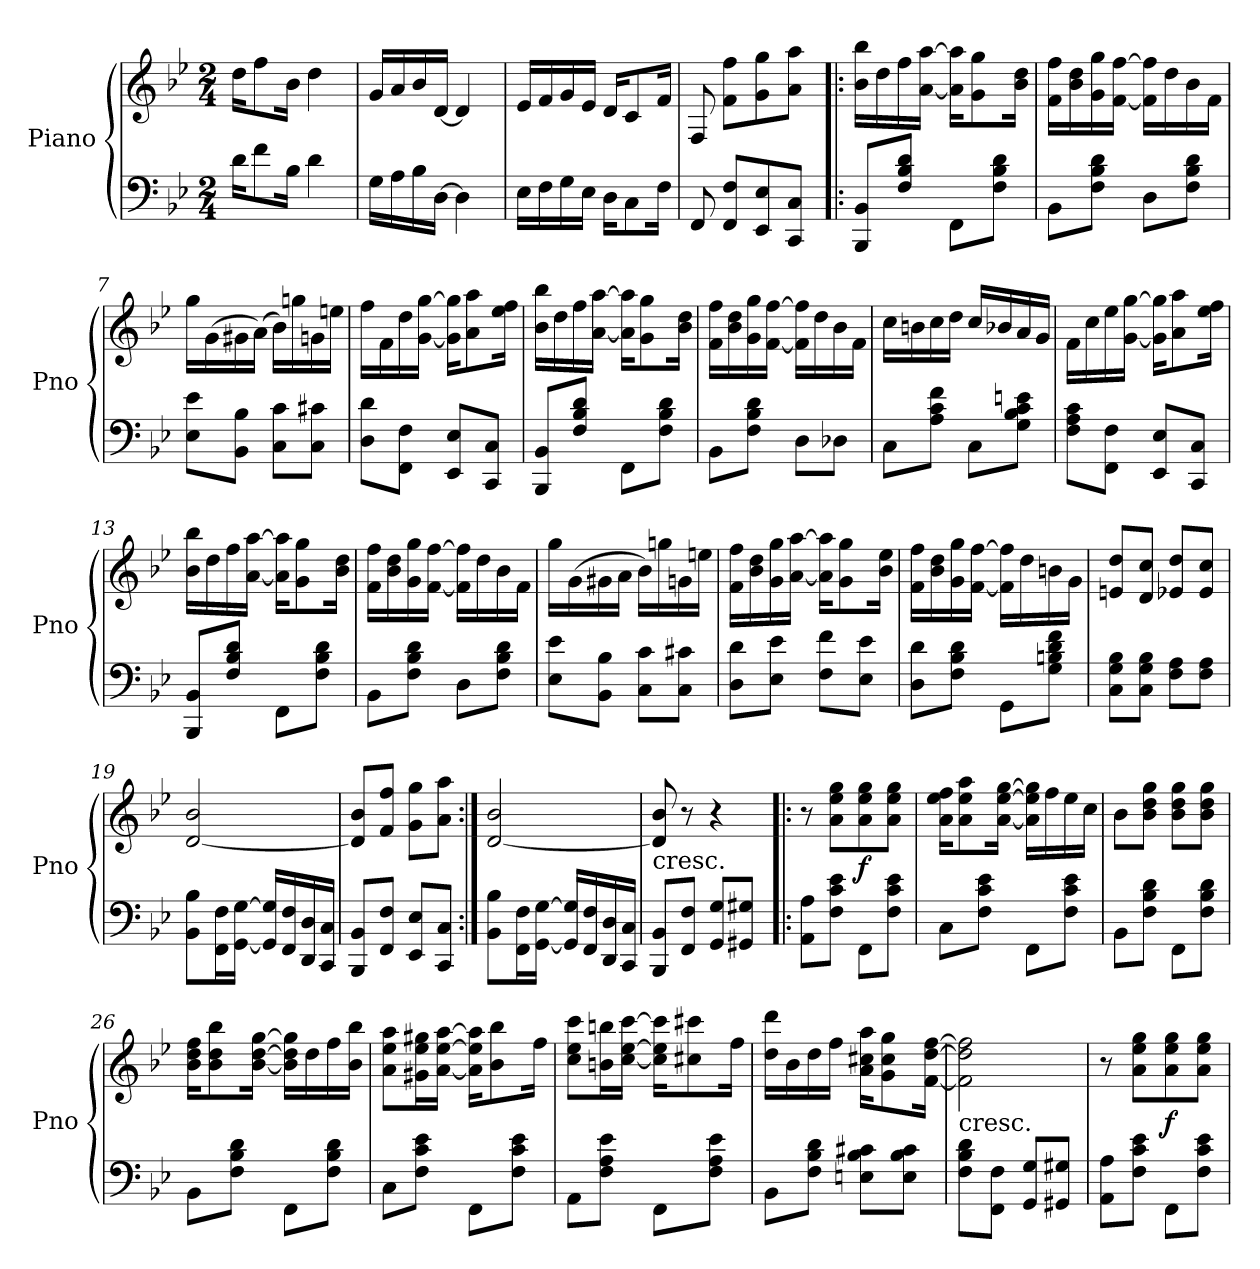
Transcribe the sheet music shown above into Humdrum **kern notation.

**kern	**kern	**dynam
*part1	*part1	*part1
*staff2	*staff1	*staff1/2
*I"Piano	*	*
*I'Pno	*	*
*clefF4	*clefG2	*
*k[b-e-]	*k[b-e-]	*
*M2/4	*M2/4	*
*MM90	*MM90	*
=1	=1	=1
16dKL	16ddKL	.
8f	8ff	.
16B-Jk	16b-Jk	.
4d	4dd	.
=2	=2	=2
16GLL	16gLL	.
16A	16a	.
16B-	16b-	.
[16DJJ	[16dJJ	.
4D]	4d]	.
=3	=3	=3
16E-LL	16e-LL	.
16F	16f	.
16G	16g	.
16E-JJ	16e-JJ	.
16DKL	16dKL	.
8C	8c	.
16FJk	16fJk	.
=4	=4	=4
8FF	8F	.
8FF 8FL	8f 8ffL	.
8EE- 8E-	8g 8gg	.
8CC 8CJ	8a 8aaJ	.
=5!|:	=5!|:	=5!|:
8BBB- 8BB-L	16b- 16bb-LL	.
.	16dd	.
8F 8B- 8dJ	16ff	.
.	[16a [16aaJJ	.
8FFL	16a] 16aa]KL	.
.	8g 8gg	.
8F 8B- 8dJ	.	.
.	16b- 16ddJk	.
=6	=6	=6
8BB-L	16f 16ffLL	.
.	16b- 16dd	.
8F 8B- 8dJ	16g 16gg	.
.	[16f [16ffJJ	.
8DL	16f] 16ff]LL	.
.	16dd	.
8F 8B- 8dJ	16b-	.
.	16fJJ	.
=7	=7	=7
8E- 8e-L	16ggLL	.
.	(16g	.
8BB- 8B-J	16g#X	.
.	(16aJJ)	.
8C 8cL	16b-LL)	.
.	16ggn	.
8C 8c#XJ	16gn	.
.	16eenJJ	.
=8	=8	=8
8D 8dL	16ffLL	.
.	16f	.
8FF 8FJ	16dd	.
.	[16g [16ggJJ	.
8EE- 8E-L	16g] 16gg]KL	.
.	8a 8aa	.
8CC 8CJ	.	.
.	16ee- 16ffJk	.
=9	=9	=9
8BBB- 8BB-L	16b- 16bb-LL	.
.	16dd	.
8F 8B- 8dJ	16ff	.
.	[16a [16aaJJ	.
8FFL	16a] 16aa]KL	.
.	8g 8gg	.
8F 8B- 8dJ	.	.
.	16b- 16ddJk	.
=10	=10	=10
8BB-L	16f 16ffLL	.
.	16b- 16dd	.
8F 8B- 8dJ	16g 16gg	.
.	[16f [16ffJJ	.
8DL	16f] 16ff]LL	.
.	16dd	.
8D-XJ	16b-	.
.	16fJJ	.
=11	=11	=11
8CL	16ccLL	.
.	16bn	.
8A 8c 8fJ	16cc	.
.	16ddJJ	.
8CL	16ccLL	.
.	16b-X	.
8G 8B- 8c 8enJ	16a	.
.	16gJJ	.
=12	=12	=12
8F 8A 8cL	16fLL	.
.	16cc	.
8FF 8FJ	16ee-	.
.	[16g [16ggJJ	.
8EE- 8E-L	16g] 16gg]KL	.
.	8a 8aa	.
8CC 8CJ	.	.
.	16ee- 16ffJk	.
=13	=13	=13
8BBB- 8BB-L	16b- 16bb-LL	.
.	16dd	.
8F 8B- 8dJ	16ff	.
.	[16a [16aaJJ	.
8FFL	16a] 16aa]KL	.
.	8g 8gg	.
8F 8B- 8dJ	.	.
.	16b- 16ddJk	.
=14	=14	=14
8BB-L	16f 16ffLL	.
.	16b- 16dd	.
8F 8B- 8dJ	16g 16gg	.
.	[16f [16ffJJ	.
8DL	16f] 16ff]LL	.
.	16dd	.
8F 8B- 8dJ	16b-	.
.	16fJJ	.
=15	=15	=15
8E- 8e-L	16ggLL	.
.	(16g	.
8BB- 8B-J	16g#X	.
.	16aJJ	.
8C 8cL	16b-LL)	.
.	16ggn	.
8C 8c#XJ	16gn	.
.	16eenJJ	.
=16	=16	=16
8D 8dL	16f 16ffLL	.
.	16b- 16dd	.
8E- 8e-J	16g 16gg	.
.	[16a [16aaJJ	.
8F 8fL	16a] 16aa]KL	.
.	8g 8gg	.
8E- 8e-J	.	.
.	16b- 16ee-Jk	.
=17	=17	=17
8D 8dL	16f 16ffLL	.
.	16b- 16dd	.
8F 8B- 8dJ	16g 16gg	.
.	[16f [16ffJJ	.
8GGL	16f] 16ff]LL	.
.	16dd	.
8G 8Bn 8d 8fJ	16bn	.
.	16gJJ	.
=18	=18	=18
8C 8G 8B-L	8en 8ddL	.
8C 8G 8B-J	8d 8ccJ	.
8F 8AL	8e-X 8ddL	.
8F 8AJ	8e- 8ccJ	.
=19	=19	=19
8BB- 8B-L	[2d 2b-	.
16FF 16FL	.	.
[16GG [16GJJ	.	.
16GG] 16G]LL	.	.
16FF 16F	.	.
16DD 16D	.	.
16CC 16CJJ	.	.
=20	=20	=20
8BBB- 8BB-L	8d] 8b-L	.
8FF 8FJ	8f 8ffJ	.
8EE- 8E-L	8g 8ggL	.
8CC 8CJ	8a 8aaJ	.
=21:|!	=21:|!	=21:|!
8BB- 8B-L	[2d 2b-	.
16FF 16FL	.	.
[16GG [16GJJ	.	.
16GG] 16G]LL	.	.
16FF 16F	.	.
16DD 16D	.	.
16CC 16CJJ	.	.
=22	=22	=22
!	!LO:TX:c:t=cresc.	!
8BBB- 8BB-L	8d] 8b-	.
8FF 8FJ	8r	.
8GG 8GL	4r	.
8GG#X 8G#XJ	.	.
=23!|:	=23!|:	=23!|:
8AA 8AL	8r	.
8F 8c 8e-J	8a 8ee- 8ggL	.
8FFL	8a 8ee- 8gg	f
8F 8c 8e-J	8a 8ee- 8ggJ	.
=24	=24	=24
8CL	16a 16ee- 16ffKL	.
.	8a 8ee- 8aa	.
8F 8c 8e-J	.	.
.	[16a [16ee- [16ggJk	.
8FFL	16a] 16ee-] 16gg]LL	.
.	16ff	.
8F 8c 8e-J	16ee-	.
.	16ccJJ	.
=25	=25	=25
8BB-L	8b-L	.
8F 8B- 8dJ	8b- 8dd 8ggJ	.
8FFL	8b- 8dd 8ggL	.
8F 8B- 8dJ	8b- 8dd 8ggJ	.
=26	=26	=26
8BB-L	16b- 16dd 16ffKL	.
.	8b- 8dd 8bb-	.
8F 8B- 8dJ	.	.
.	[16b- [16dd [16ggJk	.
8FFL	16b-] 16dd] 16gg]LL	.
.	16dd	.
8F 8B- 8dJ	16ff	.
.	16b- 16bb-JJ	.
=27	=27	=27
8CL	8a 8ee- 8aaL	.
8F 8c 8e-J	16g#X 16ee- 16gg#XL	.
.	[16a [16ee- [16aaJJ	.
8FFL	16a] 16ee-] 16aa]KL	.
.	8b- 8bb-	.
8F 8c 8e-J	.	.
.	16ffJk	.
=28	=28	=28
8AAL	8cc 8ee- 8cccL	.
8F 8A 8e-J	16bn 16bbnL	.
.	[16cc [16ee- [16cccJJ	.
8FFL	16cc] 16ee-] 16ccc]KL	.
.	8cc#X 8ccc#X	.
8F 8A 8e-J	.	.
.	16ffJk	.
=29	=29	=29
8BB-L	16dd 16dddLL	.
.	16b-	.
8F 8B- 8dJ	16dd	.
.	16ffJJ	.
8En 8B- 8c#XL	16a 16cc#X 16aaKL	.
.	8g 8cc# 8gg	.
8E 8B- 8c#J	.	.
.	[16f [16dd [16ffJk	.
=30	=30	=30
!	!LO:TX:c:t=cresc.	!
8F 8B- 8dL	2f] 2dd] 2ff]	.
8FF 8FJ	.	.
8GG 8GL	.	.
8GG#X 8G#XJ	.	.
=31	=31	=31
8AA 8AL	8r	.
8F 8c 8e-J	8a 8ee- 8ggL	.
8FFL	8a 8ee- 8gg	f
8F 8c 8e-J	8a 8ee- 8ggJ	.
=	=	=
*-	*-	*-
